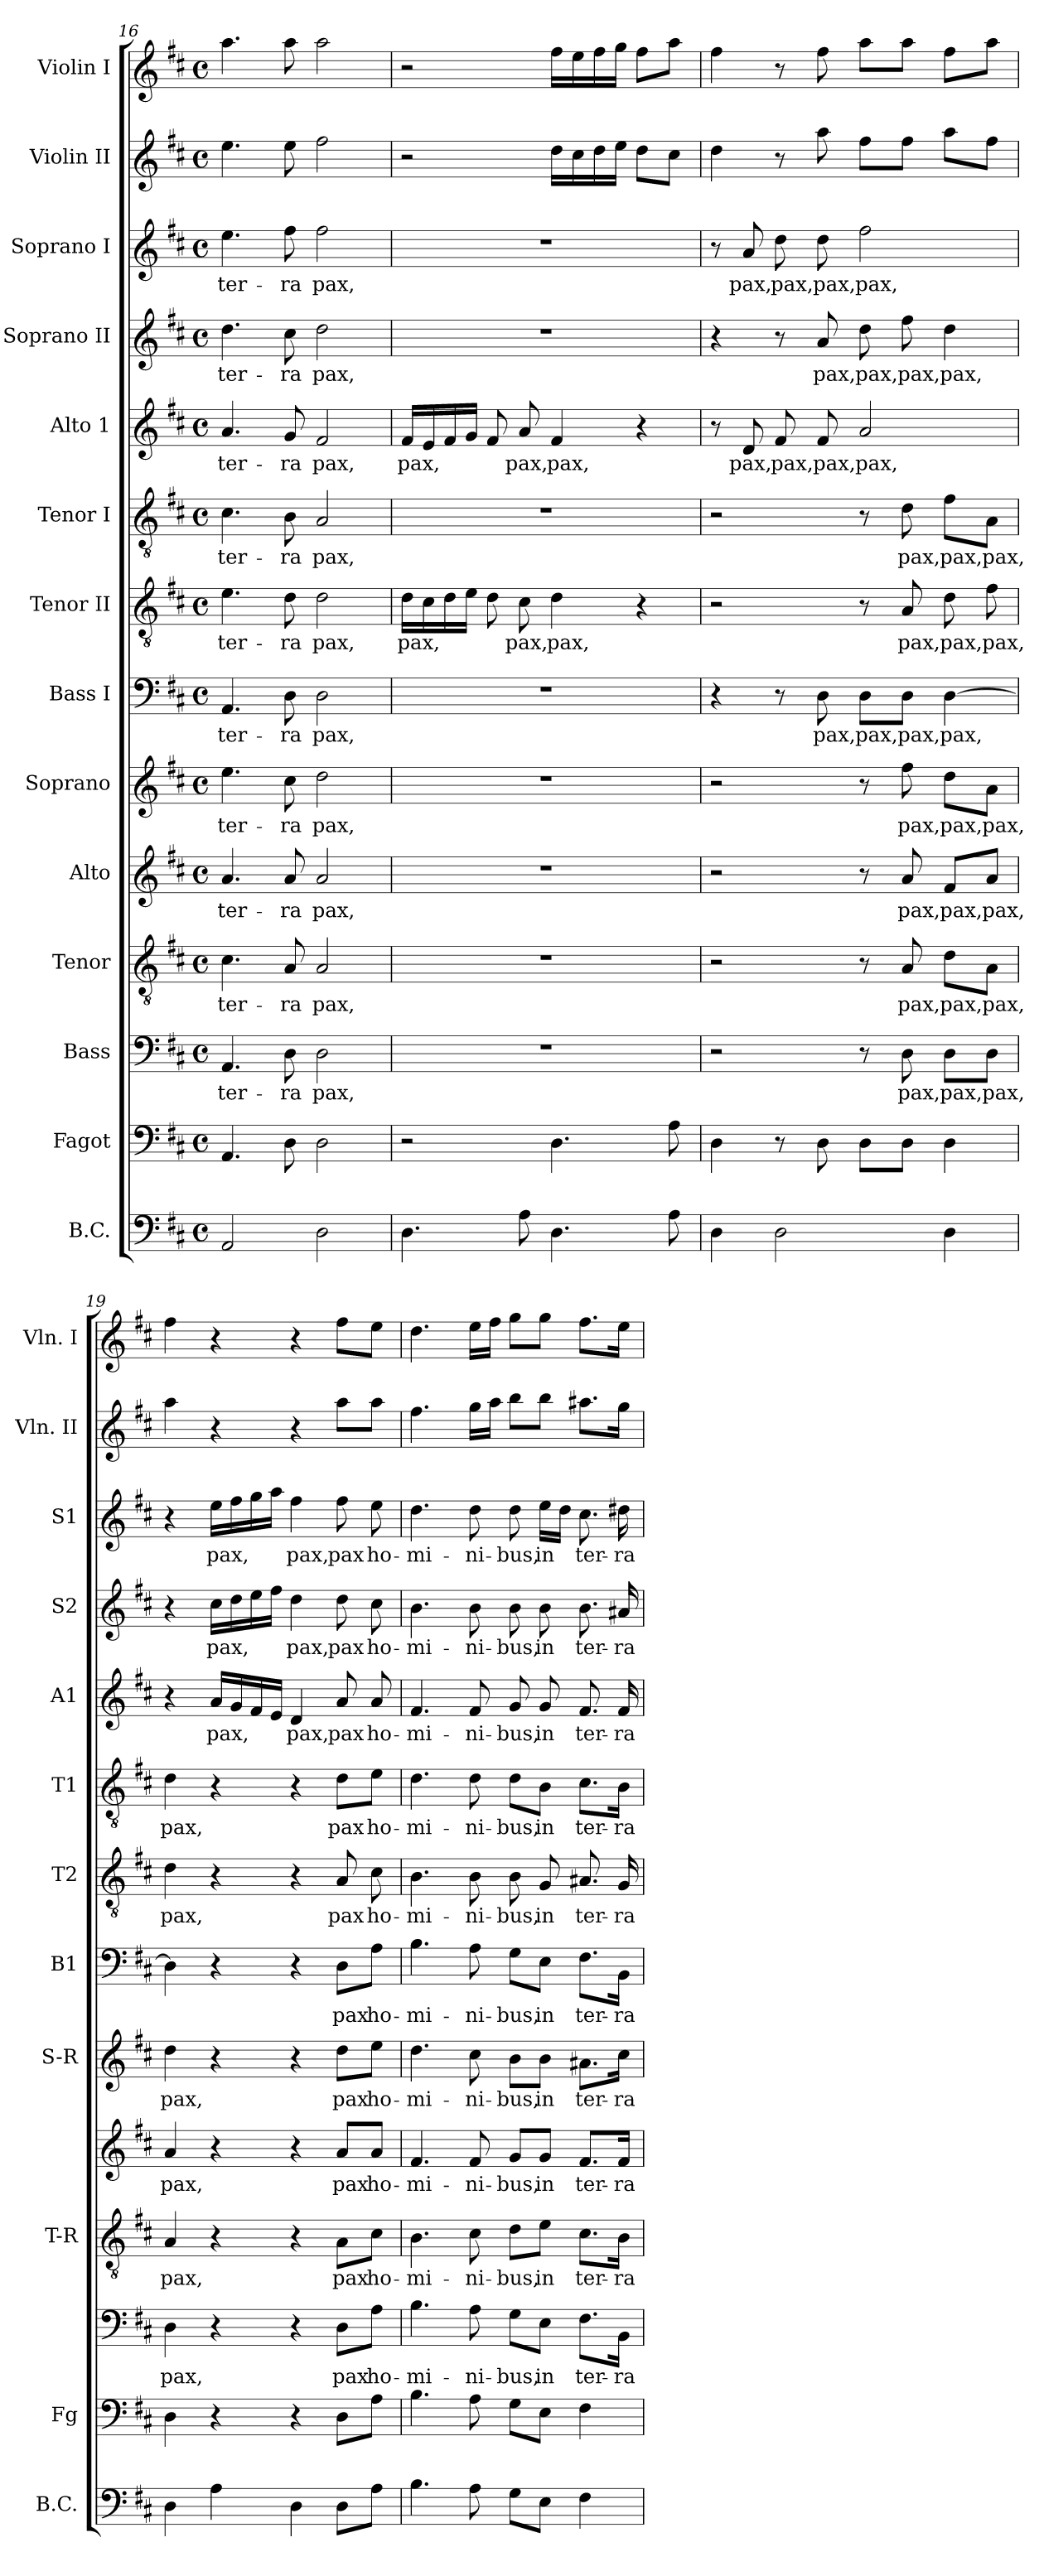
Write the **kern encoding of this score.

**kern	**kern	**kern	**text	**kern	**text	**kern	**text	**kern	**text	**kern	**text	**kern	**text	**kern	**text	**kern	**text	**kern	**text	**kern	**text	**kern	**kern
*part14	*part13	*part12	*part12	*part11	*part11	*part10	*part10	*part9	*part9	*part8	*part8	*part7	*part7	*part6	*part6	*part5	*part5	*part4	*part4	*part3	*part3	*part2	*part1
*staff14	*staff13	*staff12	*staff12	*staff11	*staff11	*staff10	*staff10	*staff9	*staff9	*staff8	*staff8	*staff7	*staff7	*staff6	*staff6	*staff5	*staff5	*staff4	*staff4	*staff3	*staff3	*staff2	*staff1
*I"B.C.	*I"Fagot	*I"Bass	*	*I"Tenor	*	*I"Alto	*	*I"Soprano	*	*I"Bass I	*	*I"Tenor II	*	*I"Tenor I	*	*I"Alto 1	*	*I"Soprano II	*	*I"Soprano I	*	*I"Violin II	*I"Violin I
*I'B.C.	*I'Fg	*	*	*I'T-R	*	*	*	*I'S-R	*	*I'B1	*	*I'T2	*	*I'T1	*	*I'A1	*	*I'S2	*	*I'S1	*	*I'Vln. II	*I'Vln. I
*clefF4	*clefF4	*clefF4	*	*clefGv2	*	*clefG2	*	*clefG2	*	*clefF4	*	*clefGv2	*	*clefGv2	*	*clefG2	*	*clefG2	*	*clefG2	*	*clefG2	*clefG2
*k[f#c#]	*k[f#c#]	*k[f#c#]	*	*k[f#c#]	*	*k[f#c#]	*	*k[f#c#]	*	*k[f#c#]	*	*k[f#c#]	*	*k[f#c#]	*	*k[f#c#]	*	*k[f#c#]	*	*k[f#c#]	*	*k[f#c#]	*k[f#c#]
*D:	*D:	*D:	*	*D:	*	*D:	*	*D:	*	*D:	*	*D:	*	*D:	*	*D:	*	*D:	*	*D:	*	*D:	*D:
*M4/4	*M4/4	*M4/4	*	*M4/4	*	*M4/4	*	*M4/4	*	*M4/4	*	*M4/4	*	*M4/4	*	*M4/4	*	*M4/4	*	*M4/4	*	*M4/4	*M4/4
*met(c)	*met(c)	*met(c)	*	*met(c)	*	*met(c)	*	*met(c)	*	*met(c)	*	*met(c)	*	*met(c)	*	*met(c)	*	*met(c)	*	*met(c)	*	*met(c)	*met(c)
=16	=16	=16	=16	=16	=16	=16	=16	=16	=16	=16	=16	=16	=16	=16	=16	=16	=16	=16	=16	=16	=16	=16	=16
!	!	!	!LO:LY:b	!	!LO:LY:b	!	!LO:LY:b	!	!LO:LY:b	!	!LO:LY:b	!	!LO:LY:b	!	!LO:LY:b	!	!LO:LY:b	!	!LO:LY:b	!	!LO:LY:b	!	!
2AA/	4.AA/	4.AA/	ter-	4.c#\	ter-	4.a/	ter-	4.ee\	ter-	4.AA/	ter-	4.e\	ter-	4.c#\	ter-	4.a/	ter-	4.dd\	ter-	4.ee\	ter-	4.ee\	4.aa\
!	!	!	!LO:LY:b	!	!LO:LY:b	!	!LO:LY:b	!	!LO:LY:b	!	!LO:LY:b	!	!LO:LY:b	!	!LO:LY:b	!	!LO:LY:b	!	!LO:LY:b	!	!LO:LY:b	!	!
.	8D\	8D\	-ra	8A/	-ra	8a/	-ra	8cc#\	-ra	8D\	-ra	8d\	-ra	8B\	-ra	8g/	-ra	8cc#\	-ra	8ff#\	-ra	8ee\	8aa\
!	!	!	!LO:LY:b	!	!LO:LY:b	!	!LO:LY:b	!	!LO:LY:b	!	!LO:LY:b	!	!LO:LY:b	!	!LO:LY:b	!	!LO:LY:b	!	!LO:LY:b	!	!LO:LY:b	!	!
2D\	2D\	2D\	pax,	2A/	pax,	2a/	pax,	2dd\	pax,	2D\	pax,	2d\	pax,	2A/	pax,	2f#/	pax,	2dd\	pax,	2ff#\	pax,	2ff#\	2aa\
=17	=17	=17	=17	=17	=17	=17	=17	=17	=17	=17	=17	=17	=17	=17	=17	=17	=17	=17	=17	=17	=17	=17	=17
!	!	!	!	!	!	!	!	!	!	!	!	!	!LO:LY:b	!	!	!	!LO:LY:b	!	!	!	!	!	!
4.D\	2r	1r	.	1r	.	1r	.	1r	.	1r	.	16d\LL	pax,	1r	.	16f#/LL	pax,	1r	.	1r	.	2r	2r
.	.	.	.	.	.	.	.	.	.	.	.	16c#\	.	.	.	16e/	.	.	.	.	.	.	.
.	.	.	.	.	.	.	.	.	.	.	.	16d\	.	.	.	16f#/	.	.	.	.	.	.	.
.	.	.	.	.	.	.	.	.	.	.	.	16e\JJ	.	.	.	16g/JJ	.	.	.	.	.	.	.
.	.	.	.	.	.	.	.	.	.	.	.	8d\	.	.	.	8f#/	.	.	.	.	.	.	.
!	!	!	!	!	!	!	!	!	!	!	!	!	!LO:LY:b	!	!	!	!LO:LY:b	!	!	!	!	!	!
8A\	.	.	.	.	.	.	.	.	.	.	.	8c#\	pax,	.	.	8a/	pax,	.	.	.	.	.	.
!	!	!	!	!	!	!	!	!	!	!	!	!	!LO:LY:b	!	!	!	!LO:LY:b	!	!	!	!	!	!
4.D\	4.D\	.	.	.	.	.	.	.	.	.	.	4d\	pax,	.	.	4f#/	pax,	.	.	.	.	16dd\LL	16ff#\LL
.	.	.	.	.	.	.	.	.	.	.	.	.	.	.	.	.	.	.	.	.	.	16cc#\	16ee\
.	.	.	.	.	.	.	.	.	.	.	.	.	.	.	.	.	.	.	.	.	.	16dd\	16ff#\
.	.	.	.	.	.	.	.	.	.	.	.	.	.	.	.	.	.	.	.	.	.	16ee\JJ	16gg\JJ
.	.	.	.	.	.	.	.	.	.	.	.	4r	.	.	.	4r	.	.	.	.	.	8dd\L	8ff#\L
8A\	8A\	.	.	.	.	.	.	.	.	.	.	.	.	.	.	.	.	.	.	.	.	8cc#\J	8aa\J
!!LO:PB:g=z
=18	=18	=18	=18	=18	=18	=18	=18	=18	=18	=18	=18	=18	=18	=18	=18	=18	=18	=18	=18	=18	=18	=18	=18
4D\	4D\	2r	.	2r	.	2r	.	2r	.	4r	.	2r	.	2r	.	8r	.	4r	.	8r	.	4dd\	4ff#\
!	!	!	!	!	!	!	!	!	!	!	!	!	!	!	!	!	!LO:LY:b	!	!	!	!LO:LY:b	!	!
.	.	.	.	.	.	.	.	.	.	.	.	.	.	.	.	8d/	pax,	.	.	8a/	pax,	.	.
!	!	!	!	!	!	!	!	!	!	!	!	!	!	!	!	!	!LO:LY:b	!	!	!	!LO:LY:b	!	!
2D\	8r	.	.	.	.	.	.	.	.	8r	.	.	.	.	.	8f#/	pax,	8r	.	8dd\	pax,	8r	8r
!	!	!	!	!	!	!	!	!	!	!	!LO:LY:b	!	!	!	!	!	!LO:LY:b	!	!LO:LY:b	!	!LO:LY:b	!	!
.	8D\	.	.	.	.	.	.	.	.	8D\	pax,	.	.	.	.	8f#/	pax,	8a/	pax,	8dd\	pax,	8aa\	8ff#\
!	!	!	!	!	!	!	!	!	!	!	!LO:LY:b	!	!	!	!	!	!LO:LY:b	!	!LO:LY:b	!	!LO:LY:b	!	!
.	8D\L	8r	.	8r	.	8r	.	8r	.	8D\L	pax,	8r	.	8r	.	2a/	pax,	8dd\	pax,	2ff#\	pax,	8ff#\L	8aa\L
!	!	!	!LO:LY:b	!	!LO:LY:b	!	!LO:LY:b	!	!LO:LY:b	!	!LO:LY:b	!	!LO:LY:b	!	!LO:LY:b	!	!	!	!LO:LY:b	!	!	!	!
.	8D\J	8D\	pax,	8A/	pax,	8a/	pax,	8ff#\	pax,	8D\J	pax,	8A/	pax,	8d\	pax,	.	.	8ff#\	pax,	.	.	8ff#\J	8aa\J
!	!	!	!LO:LY:b	!	!LO:LY:b	!	!LO:LY:b	!	!LO:LY:b	!	!LO:LY:b	!	!LO:LY:b	!	!LO:LY:b	!	!	!	!LO:LY:b	!	!	!	!
4D\	4D\	8D\L	pax,	8d\L	pax,	8f#/L	pax,	8dd\L	pax,	[4D\	pax,	8d\	pax,	8f#\L	pax,	.	.	4dd\	pax,	.	.	8aa\L	8ff#\L
!	!	!	!LO:LY:b	!	!LO:LY:b	!	!LO:LY:b	!	!LO:LY:b	!	!	!	!LO:LY:b	!	!LO:LY:b	!	!	!	!	!	!	!	!
.	.	8D\J	pax,	8A\J	pax,	8a/J	pax,	8a\J	pax,	.	.	8f#\	pax,	8A\J	pax,	.	.	.	.	.	.	8ff#\J	8aa\J
=19	=19	=19	=19	=19	=19	=19	=19	=19	=19	=19	=19	=19	=19	=19	=19	=19	=19	=19	=19	=19	=19	=19	=19
!	!	!	!LO:LY:b	!	!LO:LY:b	!	!LO:LY:b	!	!LO:LY:b	!	!	!	!LO:LY:b	!	!LO:LY:b	!	!	!	!	!	!	!	!
4D\	4D\	4D\	pax,	4A/	pax,	4a/	pax,	4dd\	pax,	4D\]	.	4d\	pax,	4d\	pax,	4r	.	4r	.	4r	.	4aa\	4ff#\
!	!	!	!	!	!	!	!	!	!	!	!	!	!	!	!	!	!LO:LY:b	!	!LO:LY:b	!	!LO:LY:b	!	!
4A\	4r	4r	.	4r	.	4r	.	4r	.	4r	.	4r	.	4r	.	16a/LL	pax,	16cc#\LL	pax,	16ee\LL	pax,	4r	4r
.	.	.	.	.	.	.	.	.	.	.	.	.	.	.	.	16g/	.	16dd\	.	16ff#\	.	.	.
.	.	.	.	.	.	.	.	.	.	.	.	.	.	.	.	16f#/	.	16ee\	.	16gg\	.	.	.
.	.	.	.	.	.	.	.	.	.	.	.	.	.	.	.	16e/JJ	.	16ff#\JJ	.	16aa\JJ	.	.	.
!	!	!	!	!	!	!	!	!	!	!	!	!	!	!	!	!	!LO:LY:b	!	!LO:LY:b	!	!LO:LY:b	!	!
4D\	4r	4r	.	4r	.	4r	.	4r	.	4r	.	4r	.	4r	.	4d/	pax,	4dd\	pax,	4ff#\	pax,	4r	4r
!	!	!	!LO:LY:b	!	!LO:LY:b	!	!LO:LY:b	!	!LO:LY:b	!	!LO:LY:b	!	!LO:LY:b	!	!LO:LY:b	!	!LO:LY:b	!	!LO:LY:b	!	!LO:LY:b	!	!
8D\L	8D\L	8D\L	pax	8A\L	pax	8a/L	pax	8dd\L	pax	8D\L	pax	8A/	pax	8d\L	pax	8a/	pax	8dd\	pax	8ff#\	pax	8aa\L	8ff#\L
!	!	!	!LO:LY:b	!	!LO:LY:b	!	!LO:LY:b	!	!LO:LY:b	!	!LO:LY:b	!	!LO:LY:b	!	!LO:LY:b	!	!LO:LY:b	!	!LO:LY:b	!	!LO:LY:b	!	!
8A\J	8A\J	8A\J	ho-	8c#\J	ho-	8a/J	ho-	8ee\J	ho-	8A\J	ho-	8c#\	ho-	8e\J	ho-	8a/	ho-	8cc#\	ho-	8ee\	ho-	8aa\J	8ee\J
=20	=20	=20	=20	=20	=20	=20	=20	=20	=20	=20	=20	=20	=20	=20	=20	=20	=20	=20	=20	=20	=20	=20	=20
!	!	!	!LO:LY:b	!	!LO:LY:b	!	!LO:LY:b	!	!LO:LY:b	!	!LO:LY:b	!	!LO:LY:b	!	!LO:LY:b	!	!LO:LY:b	!	!LO:LY:b	!	!LO:LY:b	!	!
4.B\	4.B\	4.B\	-mi-	4.B\	-mi-	4.f#/	-mi-	4.dd\	-mi-	4.B\	-mi-	4.B\	-mi-	4.d\	-mi-	4.f#/	-mi-	4.b\	-mi-	4.dd\	-mi-	4.ff#\	4.dd\
!	!	!	!LO:LY:b	!	!LO:LY:b	!	!LO:LY:b	!	!LO:LY:b	!	!LO:LY:b	!	!LO:LY:b	!	!LO:LY:b	!	!LO:LY:b	!	!LO:LY:b	!	!LO:LY:b	!	!
8A\	8A\	8A\	-ni-	8c#\	-ni-	8f#/	-ni-	8cc#\	-ni-	8A\	-ni-	8B\	-ni-	8d\	-ni-	8f#/	-ni-	8b\	-ni-	8dd\	-ni-	16gg\LL	16ee\LL
.	.	.	.	.	.	.	.	.	.	.	.	.	.	.	.	.	.	.	.	.	.	16aa\JJ	16ff#\JJ
!	!	!	!LO:LY:b	!	!LO:LY:b	!	!LO:LY:b	!	!LO:LY:b	!	!LO:LY:b	!	!LO:LY:b	!	!LO:LY:b	!	!LO:LY:b	!	!LO:LY:b	!	!LO:LY:b	!	!
8G\L	8G\L	8G\L	-bus,	8d\L	-bus,	8g/L	-bus,	8b\L	-bus,	8G\L	-bus,	8B\	-bus,	8d\L	-bus,	8g/	-bus,	8b\	-bus,	8dd\	-bus,	8bb\L	8gg\L
!	!	!	!LO:LY:b	!	!LO:LY:b	!	!LO:LY:b	!	!LO:LY:b	!	!LO:LY:b	!	!LO:LY:b	!	!LO:LY:b	!	!LO:LY:b	!	!LO:LY:b	!	!LO:LY:b	!	!
8E\J	8E\J	8E\J	in	8e\J	in	8g/J	in	8b\J	in	8E\J	in	8G/	in	8B\J	in	8g/	in	8b\	in	16ee\LL	in	8bb\J	8gg\J
.	.	.	.	.	.	.	.	.	.	.	.	.	.	.	.	.	.	.	.	16dd\JJ	.	.	.
!	!	!	!LO:LY:b	!	!LO:LY:b	!	!LO:LY:b	!	!LO:LY:b	!	!LO:LY:b	!	!LO:LY:b	!	!LO:LY:b	!	!LO:LY:b	!	!LO:LY:b	!	!LO:LY:b	!	!
4F#\	4F#\	8.F#\L	ter-	8.c#\L	ter-	8.f#/L	ter-	8.a#X\L	ter-	8.F#\L	ter-	8.A#X/	ter-	8.c#\L	ter-	8.f#/	ter-	8.b\	ter-	8.cc#\	ter-	8.aa#X\L	8.ff#\L
!	!	!	!LO:LY:b	!	!LO:LY:b	!	!LO:LY:b	!	!LO:LY:b	!	!LO:LY:b	!	!LO:LY:b	!	!LO:LY:b	!	!LO:LY:b	!	!LO:LY:b	!	!LO:LY:b	!	!
.	.	16BB\Jk	-ra	16B\Jk	-ra	16f#/Jk	-ra	16cc#\Jk	-ra	16BB\Jk	-ra	16G/	-ra	16B\Jk	-ra	16f#/	-ra	16a#X/	-ra	16dd#X\	-ra	16gg\Jk	16ee\Jk
=	=	=	=	=	=	=	=	=	=	=	=	=	=	=	=	=	=	=	=	=	=	=	=
*-	*-	*-	*-	*-	*-	*-	*-	*-	*-	*-	*-	*-	*-	*-	*-	*-	*-	*-	*-	*-	*-	*-	*-
